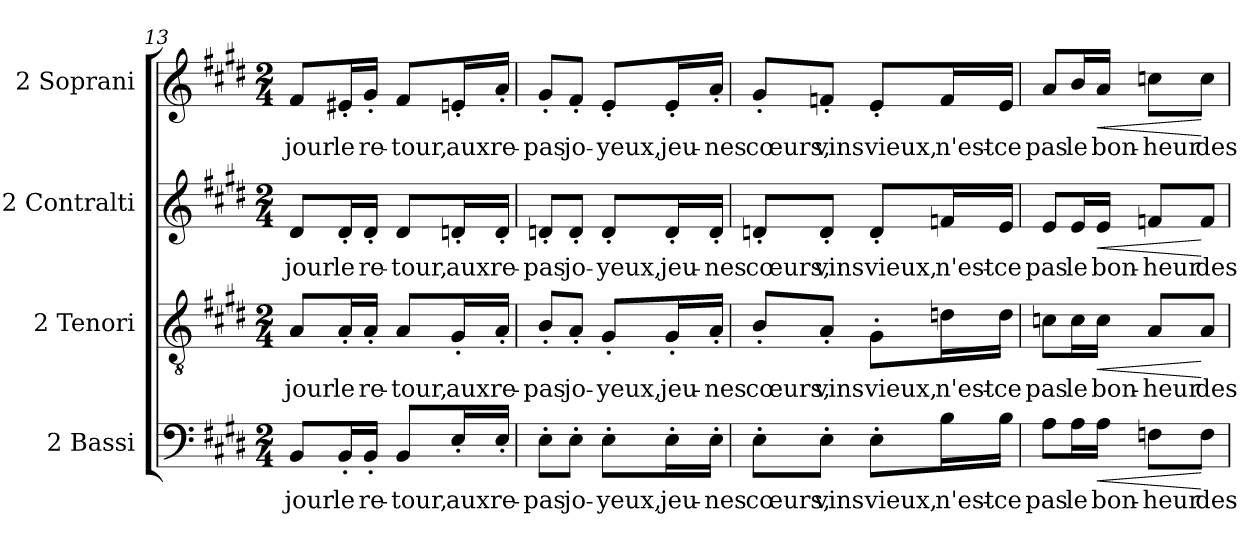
**kern	**text	**dynam	**kern	**text	**dynam	**kern	**text	**dynam	**kern	**text	**dynam
*part4	*part4	*part4	*part3	*part3	*part3	*part2	*part2	*part2	*part1	*part1	*part1
*staff4	*staff4	*staff4	*staff3	*staff3	*staff3	*staff2	*staff2	*staff2	*staff1	*staff1	*staff1
*I"2 Bassi	*	*	*I"2 Tenori	*	*	*I"2 Contralti	*	*	*I"2 Soprani	*	*
*I'B.	*	*	*I'T.	*	*	*I'A.	*	*	*I'S.	*	*
*clefF4	*	*	*clefGv2	*	*	*clefG2	*	*	*clefG2	*	*
*	*	*	*ITrd7c12	*	*	*	*	*	*	*	*
*k[f#c#g#d#]	*	*	*k[f#c#g#d#]	*	*	*k[f#c#g#d#]	*	*	*k[f#c#g#d#]	*	*
*E:	*	*	*E:	*	*	*E:	*	*	*E:	*	*
*M2/4	*	*	*M2/4	*	*	*M2/4	*	*	*M2/4	*	*
=13	=13	=13	=13	=13	=13	=13	=13	=13	=13	=13	=13
!	!LO:LY:b:color=#000000	!	!	!	!	!	!	!	!	!	!
!	!	!	!	!LO:LY:b:color=#000000	!	!	!	!	!	!	!
!	!	!	!	!	!	!	!LO:LY:b:color=#000000	!	!	!	!
!	!	!	!	!	!	!	!	!	!	!LO:LY:b:color=#000000	!
8BBi/L	jour	.	8AAi/L	jour	.	8d#i/L	jour	.	8f#i/L	jour	.
!	!LO:LY:b:color=#000000	!	!	!	!	!	!	!	!	!	!
!	!	!	!	!LO:LY:b:color=#000000	!	!	!	!	!	!	!
!	!	!	!	!	!	!	!LO:LY:b:color=#000000	!	!	!	!
!	!	!	!	!	!	!	!	!	!	!LO:LY:b:color=#000000	!
16BB'i/L	le	.	16AA'i/L	le	.	16d#'i/L	le	.	16e#X'i/L	le	.
!	!LO:LY:b:color=#000000	!	!	!	!	!	!	!	!	!	!
!	!	!	!	!LO:LY:b:color=#000000	!	!	!	!	!	!	!
!	!	!	!	!	!	!	!LO:LY:b:color=#000000	!	!	!	!
!	!	!	!	!	!	!	!	!	!	!LO:LY:b:color=#000000	!
16BB'i/JJ	re-	.	16AA'i/JJ	re-	.	16d#'i/JJ	re-	.	16g#'i/JJ	re-	.
!	!LO:LY:b:color=#000000	!	!	!	!	!	!	!	!	!	!
!	!	!	!	!LO:LY:b:color=#000000	!	!	!	!	!	!	!
!	!	!	!	!	!	!	!LO:LY:b:color=#000000	!	!	!	!
!	!	!	!	!	!	!	!	!	!	!LO:LY:b:color=#000000	!
8BBi/L	-tour,	.	8AAi/L	-tour,	.	8d#i/L	-tour,	.	8f#i/L	-tour,	.
!	!LO:LY:b:color=#000000	!	!	!	!	!	!	!	!	!	!
!	!	!	!	!LO:LY:b:color=#000000	!	!	!	!	!	!	!
!	!	!	!	!	!	!	!LO:LY:b:color=#000000	!	!	!	!
!	!	!	!	!	!	!	!	!	!	!LO:LY:b:color=#000000	!
16E'i/L	aux	.	16GG#'i/L	aux	.	16dn'i/L	aux	.	16en'i/L	aux	.
!	!LO:LY:b:color=#000000	!	!	!	!	!	!	!	!	!	!
!	!	!	!	!LO:LY:b:color=#000000	!	!	!	!	!	!	!
!	!	!	!	!	!	!	!LO:LY:b:color=#000000	!	!	!	!
!	!	!	!	!	!	!	!	!	!	!LO:LY:b:color=#000000	!
16E'i/JJ	re-	.	16AA'i/JJ	re-	.	16d'i/JJ	re-	.	16a'i/JJ	re-	.
!!LO:PB:g=z
=14	=14	=14	=14	=14	=14	=14	=14	=14	=14	=14	=14
!	!LO:LY:b:color=#000000	!	!	!	!	!	!	!	!	!	!
!	!	!	!	!LO:LY:b:color=#000000	!	!	!	!	!	!	!
!	!	!	!	!	!	!	!LO:LY:b:color=#000000	!	!	!	!
!	!	!	!	!	!	!	!	!	!	!LO:LY:b:color=#000000	!
8E'i\L	-pas	.	8BB'i/L	-pas	.	8dn'i/L	-pas	.	8g#'i/L	-pas	.
!	!LO:LY:b:color=#000000	!	!	!	!	!	!	!	!	!	!
!	!	!	!	!LO:LY:b:color=#000000	!	!	!	!	!	!	!
!	!	!	!	!	!	!	!LO:LY:b:color=#000000	!	!	!	!
!	!	!	!	!	!	!	!	!	!	!LO:LY:b:color=#000000	!
8E'i\J	jo-	.	8AA'i/J	jo-	.	8d'i/J	jo-	.	8f#'i/J	jo-	.
!	!LO:LY:b:color=#000000	!	!	!	!	!	!	!	!	!	!
!	!	!	!	!LO:LY:b:color=#000000	!	!	!	!	!	!	!
!	!	!	!	!	!	!	!LO:LY:b:color=#000000	!	!	!	!
!	!	!	!	!	!	!	!	!	!	!LO:LY:b:color=#000000	!
8E'i\L	-yeux,	.	8GG#'i/L	-yeux,	.	8d'i/L	-yeux,	.	8e'i/L	-yeux,	.
!	!LO:LY:b:color=#000000	!	!	!	!	!	!	!	!	!	!
!	!	!	!	!LO:LY:b:color=#000000	!	!	!	!	!	!	!
!	!	!	!	!	!	!	!LO:LY:b:color=#000000	!	!	!	!
!	!	!	!	!	!	!	!	!	!	!LO:LY:b:color=#000000	!
16E'i\L	jeu-	.	16GG#'i/L	jeu-	.	16d'i/L	jeu-	.	16e'i/L	jeu-	.
!	!LO:LY:b:color=#000000	!	!	!	!	!	!	!	!	!	!
!	!	!	!	!LO:LY:b:color=#000000	!	!	!	!	!	!	!
!	!	!	!	!	!	!	!LO:LY:b:color=#000000	!	!	!	!
!	!	!	!	!	!	!	!	!	!	!LO:LY:b:color=#000000	!
16E'i\JJ	-nes	.	16AA'i/JJ	-nes	.	16d'i/JJ	-nes	.	16a'i/JJ	-nes	.
=15	=15	=15	=15	=15	=15	=15	=15	=15	=15	=15	=15
!	!LO:LY:b:color=#000000	!	!	!	!	!	!	!	!	!	!
!	!	!	!	!LO:LY:b:color=#000000	!	!	!	!	!	!	!
!	!	!	!	!	!	!	!LO:LY:b:color=#000000	!	!	!	!
!	!	!	!	!	!	!	!	!	!	!LO:LY:b:color=#000000	!
8E'i\L	cœurs,	.	8BB'i/L	cœurs,	.	8dn'i/L	cœurs,	.	8g#'i/L	cœurs,	.
!	!LO:LY:b:color=#000000	!	!	!	!	!	!	!	!	!	!
!	!	!	!	!LO:LY:b:color=#000000	!	!	!	!	!	!	!
!	!	!	!	!	!	!	!LO:LY:b:color=#000000	!	!	!	!
!	!	!	!	!	!	!	!	!	!	!LO:LY:b:color=#000000	!
8E'i\J	vins	.	8AA'i/J	vins	.	8d'i/J	vins	.	8fn'i/J	vins	.
!	!LO:LY:b:color=#000000	!	!	!	!	!	!	!	!	!	!
!	!	!	!	!LO:LY:b:color=#000000	!	!	!	!	!	!	!
!	!	!	!	!	!	!	!LO:LY:b:color=#000000	!	!	!	!
!	!	!	!	!	!	!	!	!	!	!LO:LY:b:color=#000000	!
8E'i\L	vieux,	.	8GG#'i\L	vieux,	.	8d'i/L	vieux,	.	8e'i/L	vieux,	.
!	!LO:LY:b:color=#000000	!	!	!	!	!	!	!	!	!	!
!	!	!	!	!LO:LY:b:color=#000000	!	!	!	!	!	!	!
!	!	!	!	!	!	!	!LO:LY:b:color=#000000	!	!	!	!
!	!	!	!	!	!	!	!	!	!	!LO:LY:b:color=#000000	!
16Bi\L	n'est-	.	16Dni\L	n'est-	.	16fni/L	n'est-	.	16fi/L	n'est-	.
!	!LO:LY:b:color=#000000	!	!	!	!	!	!	!	!	!	!
!	!	!	!	!LO:LY:b:color=#000000	!	!	!	!	!	!	!
!	!	!	!	!	!	!	!LO:LY:b:color=#000000	!	!	!	!
!	!	!	!	!	!	!	!	!	!	!LO:LY:b:color=#000000	!
16Bi\JJ	-ce	.	16Di\JJ	-ce	.	16ei/JJ	-ce	.	16ei/JJ	-ce	.
=16	=16	=16	=16	=16	=16	=16	=16	=16	=16	=16	=16
!	!LO:LY:b:color=#000000	!	!	!	!	!	!	!	!	!	!
!	!	!	!	!LO:LY:b:color=#000000	!	!	!	!	!	!	!
!	!	!	!	!	!	!	!LO:LY:b:color=#000000	!	!	!	!
!	!	!	!	!	!	!	!	!	!	!LO:LY:b:color=#000000	!
8Ai\L	pas	.	8Cni\L	pas	.	8ei/L	pas	.	8ai/L	pas	.
!	!LO:LY:b:color=#000000	!	!	!	!	!	!	!	!	!	!
!	!	!	!	!LO:LY:b:color=#000000	!	!	!	!	!	!	!
!	!	!	!	!	!	!	!LO:LY:b:color=#000000	!	!	!	!
!	!	!	!	!	!	!	!	!	!	!LO:LY:b:color=#000000	!
16Ai\L	le	.	16Ci\L	le	.	16ei/L	le	.	16bi/L	le	.
!	!LO:LY:b:color=#000000	!LO:HP:b	!	!	!	!	!	!	!	!	!
!	!	!	!	!LO:LY:b:color=#000000	!LO:HP:b	!	!	!	!	!	!
!	!	!	!	!	!	!	!LO:LY:b:color=#000000	!LO:HP:b	!	!	!
!	!	!	!	!	!	!	!	!	!	!LO:LY:b:color=#000000	!LO:HP:b
16Ai\JJ	bon-	<	16Ci\JJ	bon-	<	16ei/JJ	bon-	<	16ai/JJ	bon-	<
!	!LO:LY:b:color=#000000	!	!	!	!	!	!	!	!	!	!
!	!	!	!	!LO:LY:b:color=#000000	!	!	!	!	!	!	!
!	!	!	!	!	!	!	!LO:LY:b:color=#000000	!	!	!	!
!	!	!	!	!	!	!	!	!	!	!LO:LY:b:color=#000000	!
8Fni\L	-heur	.	8AAi/L	-heur	.	8fni/L	-heur	.	8ccni\L	-heur	.
!	!LO:LY:b:color=#000000	!	!	!	!	!	!	!	!	!	!
!	!	!	!	!LO:LY:b:color=#000000	!	!	!	!	!	!	!
!	!	!	!	!	!	!	!LO:LY:b:color=#000000	!	!	!	!
!	!	!	!	!	!	!	!	!	!	!LO:LY:b:color=#000000	!
8Fi\J	des	[	8AAi/J	des	[	8fi/J	des	[	8cci\J	des	[
=	=	=	=	=	=	=	=	=	=	=	=
*-	*-	*-	*-	*-	*-	*-	*-	*-	*-	*-	*-
